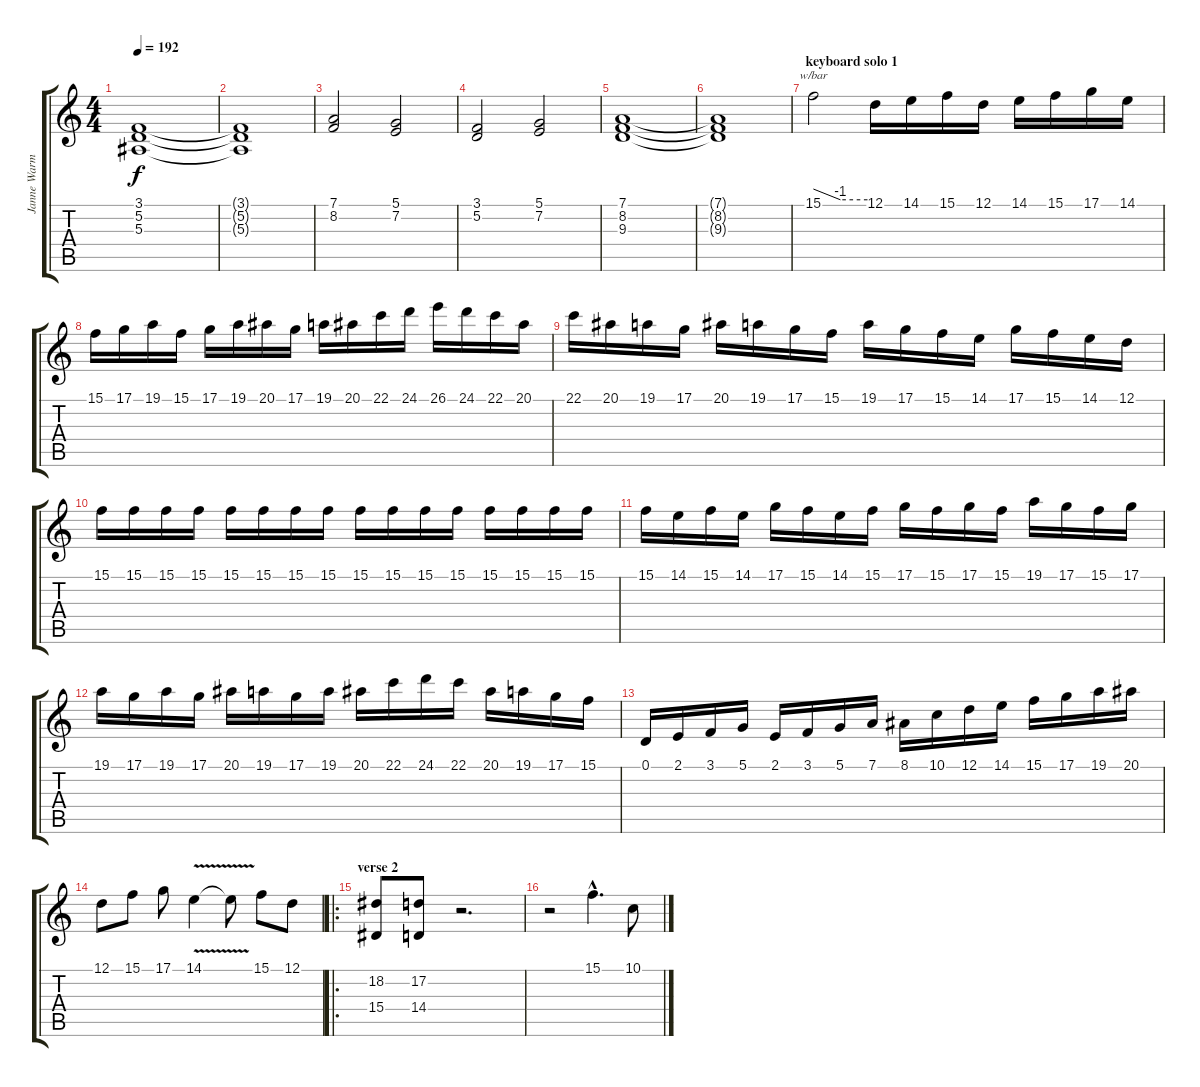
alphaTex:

\track ("Janne Warman" "Janne Warm") {instrument lead1square}
\staff {score tabs}
\tuning (D4 A3 F3 C3 G2 D2) {hide}
\ts (4 4)
\tempo 192
\clef g2
\ks c
(3.1 5.2 5.3).1{dy f} |
(3.1{t} 5.2{t} 5.3{t}).1 |
(7.1 8.2).2{instrument stringensemble1} (5.1 7.2).2 |
(3.1 5.2).2 (5.1 7.2).2 |
(7.1 8.2 9.3).1{instrument stringensemble1} |
(7.1{t} 8.2{t} 9.3{t}).1{instrument stringensemble1} |
\section ("" "keyboard solo 1")
15.1.2{tbe (custom default 0 0 30 -4 60 -4) volume 16 instrument lead1square} 12.1.16 14.1.16 15.1.16 12.1.16 14.1.16 15.1.16 17.1.16 14.1.16 |
15.1.16 17.1.16 19.1.16 15.1.16 17.1.16 19.1.16 20.1.16 17.1.16 19.1.16 20.1.16 22.1.16 24.1.16 26.1.16 24.1.16 22.1.16 20.1.16 |
22.1.16 20.1.16 19.1.16 17.1.16 20.1.16 19.1.16 17.1.16 15.1.16 19.1.16 17.1.16 15.1.16 14.1.16 17.1.16 15.1.16 14.1.16 12.1.16 |
15.1.16 15.1.16 15.1.16 15.1.16 15.1.16 15.1.16 15.1.16 15.1.16 15.1.16 15.1.16 15.1.16 15.1.16 15.1.16 15.1.16 15.1.16 15.1.16 |
15.1.16 14.1.16 15.1.16 14.1.16 17.1.16 15.1.16 14.1.16 15.1.16 17.1.16 15.1.16 17.1.16 15.1.16 19.1.16 17.1.16 15.1.16 17.1.16 |
19.1.16 17.1.16 19.1.16 17.1.16 20.1.16 19.1.16 17.1.16 19.1.16 20.1.16 22.1.16 24.1.16 22.1.16 20.1.16 19.1.16 17.1.16 15.1.16 |
0.1.16 2.1.16 3.1.16 5.1.16 2.1.16 3.1.16 5.1.16 7.1.16 8.1.16 10.1.16 12.1.16 14.1.16 15.1.16 17.1.16 19.1.16 20.1.16 |
12.1.8{volume 16 instrument lead1square} 15.1.8 17.1.8 14.1{v}.4 14.1{t}.8 15.1.8 12.1.8 |
\ro
\section ("" "verse 2")
(18.2 15.4).8{volume 13 instrument stringensemble1} (17.2 14.4).8 r.2{d} |
r.2 15.1{hac}.4{d instrument stringensemble1} 10.1.8
